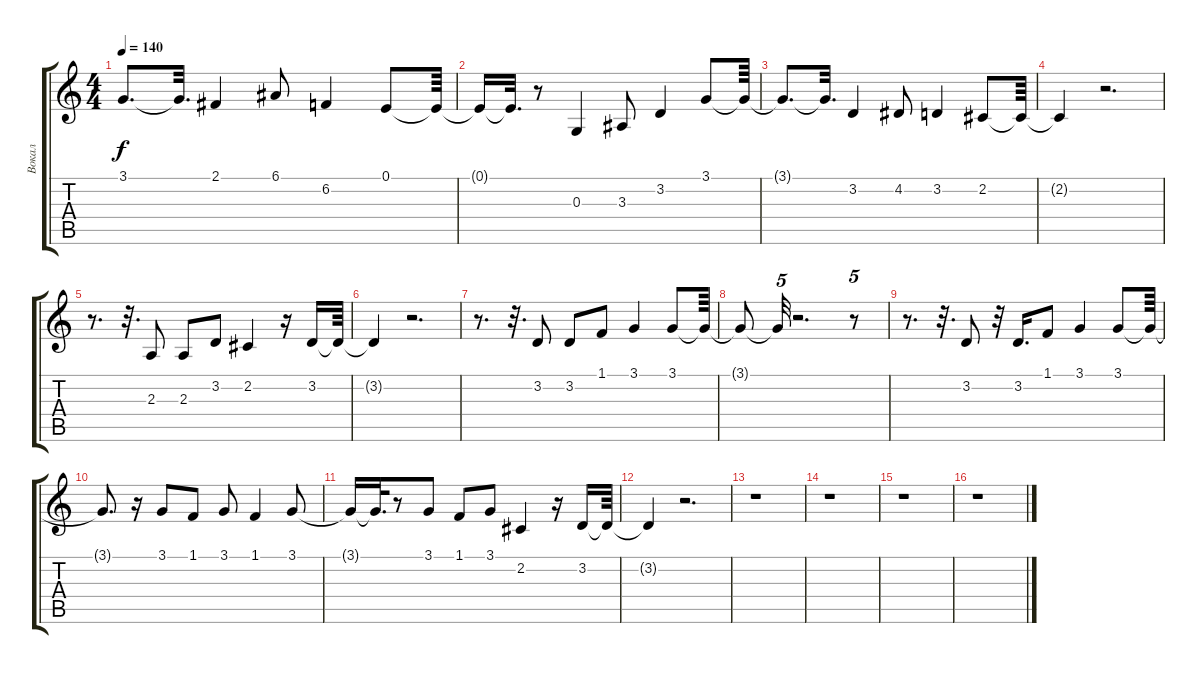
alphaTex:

\track ("Вокал" "Вокал") {instrument fx5brightness}
\staff {score tabs}
\tuning (E4 B3 G3 D3 A2 E2) {hide}
\ts (4 4)
\tempo 140
\clef g2
\ks c
3.1{t}.8{d dy f} 3.1{t}.32{d} 2.1.4 6.1.8 6.2.4 0.1.8 0.1{t}.64 |
0.1{t}.16 0.1{t}.32{d} r.8 0.3.4 3.3.8 3.2.4 3.1.8 3.1{t}.64 |
3.1{t}.8{d} 3.1{t}.32{d} 3.2.4 4.2.8 3.2.4 2.2.8 2.2{t}.64 |
2.2{t}.4 r.2{d} |
r.8{d} r.32{d} 2.3.8 2.3.8 3.2.8 2.2.4 r.16 3.2.16 3.2{t}.64 |
3.2{t}.4 r.2{d} |
r.8{d} r.32{d} 3.2.8 3.2.8 1.1.8 3.1.4 3.1.8 3.1{t}.64 |
3.1{t}.8 3.1{t}.32{tu (5 4)} r.2{d} r.8{tu (5 4)} |
r.8{d} r.32{d} 3.2.8 r.32 3.2.16{d} 1.1.8 3.1.4 3.1.8 3.1{t}.64 |
3.1{t}.8{d} r.16 3.1.8 1.1.8 3.1.8 1.1.4 3.1.8 |
3.1{t}.16 3.1{t}.32{d} r.8 3.1.8 1.1.8 3.1.8 2.2.4 r.16 3.2.16 3.2{t}.64 |
3.2{t}.4 r.2{d} |
r.1 |
r.1 |
r.1 |
r.1
